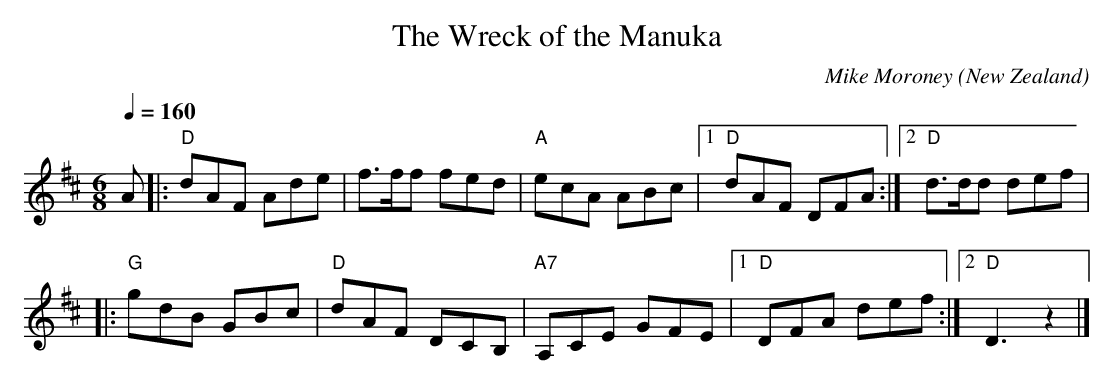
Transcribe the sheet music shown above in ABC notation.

X:1
T:The Wreck of the Manuka
M:6/8
L:1/8
C:Mike Moroney
O:New Zealand
Q:1/4=160
K:D
A |:"D" dAF Ade | f>ff fed |"A" ecA ABc |1 "D" dAF DFA :|2 "D" d>dd def|
|: "G" gdB GBc | "D" dAF DCB, | "A7" A,CE GFE|1 "D" DFA def :|2 "D" D3 z2|]
